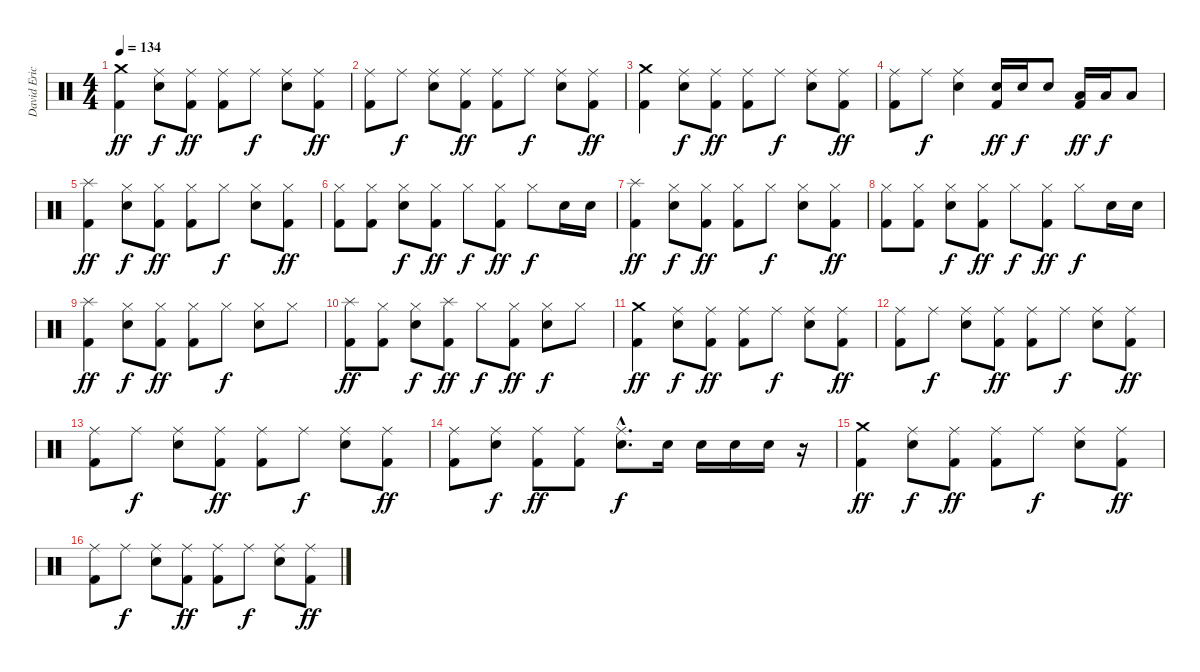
\track ("David Eric Grohl" "David Eric") {instrument percussion}
\staff {score}
\articulation defaults
\ts (4 4)
\tempo 134
\clef neutral
\ks c
("Crash medium (hit)" "Kick (hit) 2").4{dy ff} ("Ride (middle)" "Electric Snare (hit)").8{dy f} ("Ride (middle)" "Kick (hit) 2").8{dy ff} ("Ride (middle)" "Kick (hit) 2").8 "Ride (middle)".8{dy f} ("Ride (middle)" "Electric Snare (hit)").8 ("Ride (middle)" "Kick (hit) 2").8{dy ff} |
("Ride (middle)" "Kick (hit) 2").8 "Ride (middle)".8{dy f} ("Ride (middle)" "Electric Snare (hit)").8 ("Ride (middle)" "Kick (hit) 2").8{dy ff} ("Ride (middle)" "Kick (hit) 2").8 "Ride (middle)".8{dy f} ("Ride (middle)" "Electric Snare (hit)").8 ("Ride (middle)" "Kick (hit) 2").8{dy ff} |
("Crash medium (hit)" "Kick (hit) 2").4 ("Ride (middle)" "Electric Snare (hit)").8{dy f} ("Ride (middle)" "Kick (hit) 2").8{dy ff} ("Ride (middle)" "Kick (hit) 2").8 "Ride (middle)".8{dy f} ("Ride (middle)" "Electric Snare (hit)").8 ("Ride (middle)" "Kick (hit) 2").8{dy ff} |
("Ride (middle)" "Kick (hit) 2").8 "Ride (middle)".8{dy f} ("Ride (middle)" "Electric Snare (hit)").4 ("Electric Snare (hit)" "Kick (hit) 2").16{dy ff} "Electric Snare (hit)".16{dy f} "Electric Snare (hit)".8 ("Low Tom (hit)" "Kick (hit) 2").16{dy ff} "Low Tom (hit)".16{dy f} "Low Tom (hit)".8 |
("Splash (hit)" "Kick (hit) 2").4{dy ff} ("Hi-Hat (closed)" "Electric Snare (hit)").8{dy f} ("Hi-Hat (closed)" "Kick (hit) 2").8{dy ff} ("Hi-Hat (closed)" "Kick (hit) 2").8 "Hi-Hat (closed)".8{dy f} ("Hi-Hat (closed)" "Electric Snare (hit)").8 ("Hi-Hat (closed)" "Kick (hit) 2").8{dy ff} |
("Hi-Hat (closed)" "Kick (hit) 2").8 ("Hi-Hat (closed)" "Kick (hit) 2").8 ("Hi-Hat (closed)" "Electric Snare (hit)").8{dy f} ("Hi-Hat (closed)" "Kick (hit) 2").8{dy ff} "Hi-Hat (closed)".8{dy f} ("Hi-Hat (closed)" "Kick (hit) 2").8{dy ff} "Hi-Hat (closed)".8{dy f} "Electric Snare (hit)".16 "Electric Snare (hit)".16 |
("Splash (hit)" "Kick (hit) 2").4{dy ff} ("Hi-Hat (closed)" "Electric Snare (hit)").8{dy f} ("Hi-Hat (closed)" "Kick (hit) 2").8{dy ff} ("Hi-Hat (closed)" "Kick (hit) 2").8 "Hi-Hat (closed)".8{dy f} ("Hi-Hat (closed)" "Electric Snare (hit)").8 ("Hi-Hat (closed)" "Kick (hit) 2").8{dy ff} |
("Hi-Hat (closed)" "Kick (hit) 2").8 ("Hi-Hat (closed)" "Kick (hit) 2").8 ("Hi-Hat (closed)" "Electric Snare (hit)").8{dy f} ("Hi-Hat (closed)" "Kick (hit) 2").8{dy ff} "Hi-Hat (closed)".8{dy f} ("Hi-Hat (closed)" "Kick (hit) 2").8{dy ff} "Hi-Hat (closed)".8{dy f} "Electric Snare (hit)".16 "Electric Snare (hit)".16 |
("Splash (hit)" "Kick (hit) 2").4{dy ff} ("Hi-Hat (closed)" "Electric Snare (hit)").8{dy f} ("Hi-Hat (closed)" "Kick (hit) 2").8{dy ff} ("Hi-Hat (closed)" "Kick (hit) 2").8 "Hi-Hat (closed)".8{dy f} ("Hi-Hat (closed)" "Electric Snare (hit)").8 "Hi-Hat (closed)".8 |
("Splash (hit)" "Kick (hit) 2").8{dy ff} ("Hi-Hat (closed)" "Kick (hit) 2").8 ("Hi-Hat (closed)" "Electric Snare (hit)").8{dy f} ("Splash (hit)" "Kick (hit) 2").8{dy ff} "Hi-Hat (closed)".8{dy f} ("Hi-Hat (closed)" "Kick (hit) 2").8{dy ff} ("Hi-Hat (closed)" "Electric Snare (hit)").8{dy f} "Hi-Hat (closed)".8 |
("Crash medium (hit)" "Kick (hit) 2").4{dy ff} ("Ride (middle)" "Electric Snare (hit)").8{dy f} ("Ride (middle)" "Kick (hit) 2").8{dy ff} ("Ride (middle)" "Kick (hit) 2").8 "Ride (middle)".8{dy f} ("Ride (middle)" "Electric Snare (hit)").8 ("Ride (middle)" "Kick (hit) 2").8{dy ff} |
("Ride (middle)" "Kick (hit) 2").8 "Ride (middle)".8{dy f} ("Ride (middle)" "Electric Snare (hit)").8 ("Ride (middle)" "Kick (hit) 2").8{dy ff} ("Ride (middle)" "Kick (hit) 2").8 "Ride (middle)".8{dy f} ("Ride (middle)" "Electric Snare (hit)").8 ("Ride (middle)" "Kick (hit) 2").8{dy ff} |
("Ride (middle)" "Kick (hit) 2").8 "Ride (middle)".8{dy f} ("Ride (middle)" "Electric Snare (hit)").8 ("Ride (middle)" "Kick (hit) 2").8{dy ff} ("Ride (middle)" "Kick (hit) 2").8 "Ride (middle)".8{dy f} ("Ride (middle)" "Electric Snare (hit)").8 ("Ride (middle)" "Kick (hit) 2").8{dy ff} |
("Ride (middle)" "Kick (hit) 2").8 ("Ride (middle)" "Electric Snare (hit)").8{dy f} ("Ride (middle)" "Kick (hit) 2").8{dy ff} ("Ride (middle)" "Kick (hit) 2").8 ("Ride (middle)"{hac} "Electric Snare (hit)"{hac}).8{d dy f} "Electric Snare (hit)".16 "Electric Snare (hit)".16 "Electric Snare (hit)".16 "Electric Snare (hit)".16 r.16 |
("Crash medium (hit)" "Kick (hit) 2").4{dy ff} ("Ride (middle)" "Electric Snare (hit)").8{dy f} ("Ride (middle)" "Kick (hit) 2").8{dy ff} ("Ride (middle)" "Kick (hit) 2").8 "Ride (middle)".8{dy f} ("Ride (middle)" "Electric Snare (hit)").8 ("Ride (middle)" "Kick (hit) 2").8{dy ff} |
("Ride (middle)" "Kick (hit) 2").8 "Ride (middle)".8{dy f} ("Ride (middle)" "Electric Snare (hit)").8 ("Ride (middle)" "Kick (hit) 2").8{dy ff} ("Ride (middle)" "Kick (hit) 2").8 "Ride (middle)".8{dy f} ("Ride (middle)" "Electric Snare (hit)").8 ("Ride (middle)" "Kick (hit) 2").8{dy ff}
